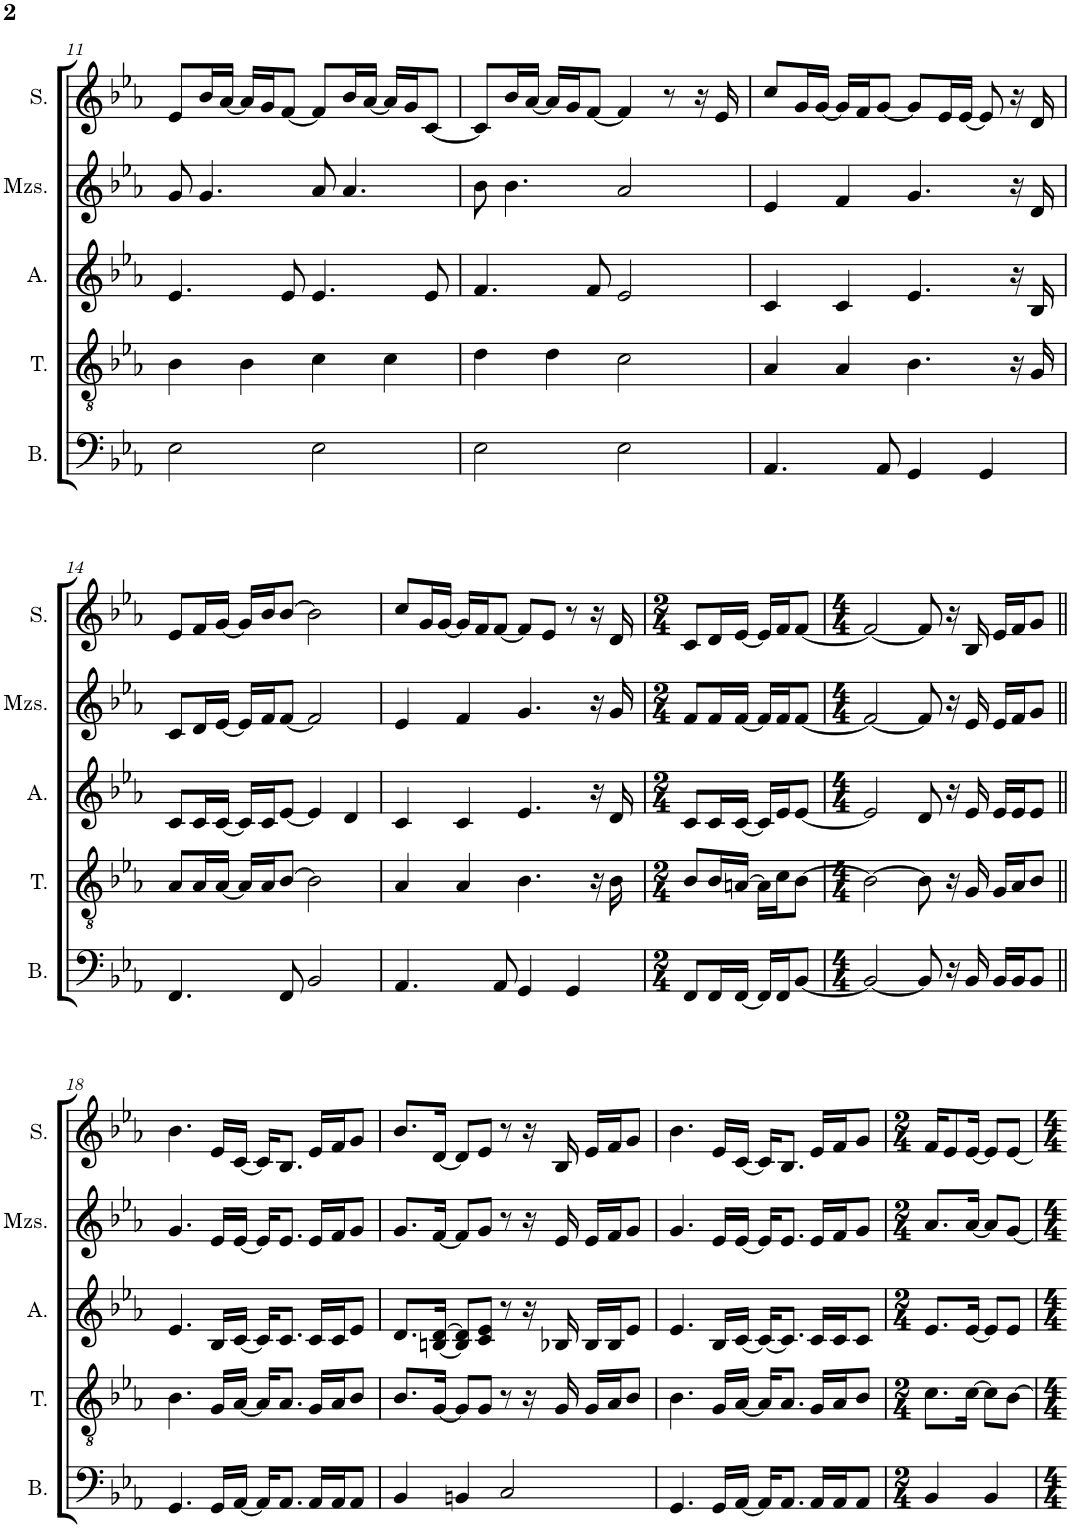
**kern	**kern	**kern	**kern	**kern
*part5	*part4	*part3	*part2	*part1
*staff5	*staff4	*staff3	*staff2	*staff1
*I"Bass	*I"Tenor	*I"Alt	*I"Mezzosopran	*I"Sopran
*I'B.	*I'T.	*I'A.	*I'Mzs.	*I'S.
!!LO:PB:g=z
*clefF4	*clefGv2	*clefG2	*clefG2	*clefG2
*k[b-e-a-]	*k[b-e-a-]	*k[b-e-a-]	*k[b-e-a-]	*k[b-e-a-]
*M4/4	*M4/4	*M4/4	*M4/4	*M4/4
=11	=11	=11	=11	=11
2E-\	4B-\	4.e-/	8g/	8e-/L
.	.	.	4.g/	16b-/L
.	.	.	.	[16a-/JJ
.	4B-\	.	.	16a-/LL]
.	.	.	.	16g/J
.	.	8e-/	.	[8f/J
2E-\	4c\	4.e-/	8a-/	8f/L]
.	.	.	4.a-/	16b-/L
.	.	.	.	[16a-/JJ
.	4c\	.	.	16a-/LL]
.	.	.	.	16g/J
.	.	8e-/	.	[8c/J
=12	=12	=12	=12	=12
2E-\	4d\	4.f/	8b-\	8c/L]
.	.	.	4.b-\	16b-/L
.	.	.	.	[16a-/JJ
.	4d\	.	.	16a-/LL]
.	.	.	.	16g/J
.	.	8f/	.	[8f/J
2E-\	2c\	2e-/	2a-/	4f/]
.	.	.	.	8r
.	.	.	.	16r
.	.	.	.	16e-/
=13	=13	=13	=13	=13
4.AA-/	4A-/	4c/	4e-/	8cc/L
.	.	.	.	16g/L
.	.	.	.	[16g/JJ
.	4A-/	4c/	4f/	16g/LL]
.	.	.	.	16f/J
8AA-/	.	.	.	[8g/J
4GG/	4.B-\	4.e-/	4.g/	8g/L]
.	.	.	.	16e-/L
.	.	.	.	[16e-/JJ
4GG/	.	.	.	8e-/]
.	16r	16r	16r	16r
.	16G/	16B-/	16d/	16d/
!!LO:LB:g=z
=14	=14	=14	=14	=14
4.FF/	8A-/L	8c/L	8c/L	8e-/L
.	16A-/L	16c/L	16d/L	16f/L
.	[16A-/JJ	[16c/JJ	[16e-/JJ	[16g/JJ
.	16A-/LL]	16c/LL]	16e-/LL]	16g/LL]
.	16A-/J	16c/J	16f/J	16b-/J
8FF/	[8B-/J	[8e-/J	[8f/J	[8b-/J
2BB-/	2B-\]	4e-/]	2f/]	2b-\]
.	.	4d/	.	.
=15	=15	=15	=15	=15
4.AA-/	4A-/	4c/	4e-/	8cc/L
.	.	.	.	16g/L
.	.	.	.	[16g/JJ
.	4A-/	4c/	4f/	16g/LL]
.	.	.	.	16f/J
8AA-/	.	.	.	[8f/J
4GG/	4.B-\	4.e-/	4.g/	8f/L]
.	.	.	.	8e-/J
4GG/	.	.	.	8r
.	16r	16r	16r	16r
.	16B-\	16d/	16g/	16d/
=16	=16	=16	=16	=16
*M2/4	*M2/4	*M2/4	*M2/4	*M2/4
8FF/L	8B-/L	8c/L	8f/L	8c/L
16FF/L	16B-/L	16c/L	16f/L	16d/L
[16FF/JJ	[16An/JJ	[16c/JJ	[16f/JJ	[16e-/JJ
16FF/LL]	16A\LL]	16c/LL]	16f/LL]	16e-/LL]
16FF/J	16c\J	16e-/J	16f/J	16f/J
[8BB-/J	[8B-\J	[8e-/J	[8f/J	[8f/J
=17	=17	=17	=17	=17
*M4/4	*M4/4	*M4/4	*M4/4	*M4/4
2BB-/_	2B-\_	2e-/]	2f/_	2f/_
8BB-/]	8B-\]	8d/	8f/]	8f/]
16r	16r	16r	16r	16r
16BB-/	16G/	16e-/	16e-/	16B-/
16BB-/LL	16G/LL	16e-/LL	16e-/LL	16e-/LL
16BB-/J	16A-/J	16e-/J	16f/J	16f/J
8BB-/J	8B-/J	8e-/J	8g/J	8g/J
!!LO:LB:g=z
=18||	=18||	=18||	=18||	=18||
4.GG/	4.B-\	4.e-/	4.g/	4.b-\
16GG/LL	16G/LL	16B-/LL	16e-/LL	16e-/LL
[16AA-/JJ	[16A-/JJ	[16c/JJ	[16e-/JJ	[16c/JJ
16AA-/KL]	16A-/KL]	16c/KL]	16e-/KL]	16c/KL]
8.AA-/J	8.A-/J	8.c/J	8.e-/J	8.B-/J
16AA-/LL	16G/LL	16c/LL	16e-/LL	16e-/LL
16AA-/J	16A-/J	16c/J	16f/J	16f/J
8AA-/J	8B-/J	8e-/J	8g/J	8g/J
=19	=19	=19	=19	=19
4BB-/	8.B-/L	8.d/L	8.g/L	8.b-/L
.	[16G/Jk	[16Bn/ [16d/Jk	[16f/Jk	[16d/Jk
4BBn/	8G/L]	8B/] 8d/]L	8f/L]	8d/L]
.	8G/J	8c/ 8e-/J	8g/J	8e-/J
2C/	8r	8r	8r	8r
.	16r	16r	16r	16r
.	16G/	16B-X/	16e-/	16B-/
.	16G/LL	16B-/LL	16e-/LL	16e-/LL
.	16A-/J	16B-/J	16f/J	16f/J
.	8B-/J	8e-/J	8g/J	8g/J
=20	=20	=20	=20	=20
4.GG/	4.B-\	4.e-/	4.g/	4.b-\
16GG/LL	16G/LL	16B-/LL	16e-/LL	16e-/LL
[16AA-/JJ	[16A-/JJ	[16c/JJ	[16e-/JJ	[16c/JJ
16AA-/KL]	16A-/KL]	16c/KL_	16e-/KL]	16c/KL]
8.AA-/J	8.A-/J	8.c/J]	8.e-/J	8.B-/J
16AA-/LL	16G/LL	16c/LL	16e-/LL	16e-/LL
16AA-/J	16A-/J	16c/J	16f/J	16f/J
8AA-/J	8B-/J	8c/J	8g/J	8g/J
=21	=21	=21	=21	=21
*M2/4	*M2/4	*M2/4	*M2/4	*M2/4
4BB-/	8.c\L	8.e-/L	8.a-/L	16f/KL
.	.	.	.	8e-/
.	[16c\Jk	[16e-/Jk	[16a-/Jk	[16e-/Jk
4BB-/	8c\L]	8e-/L]	8a-/L]	8e-/L]
.	[8B-\J	8e-/J	[8g/J	[8e-/J
=	=	=	=	=
*-	*-	*-	*-	*-
